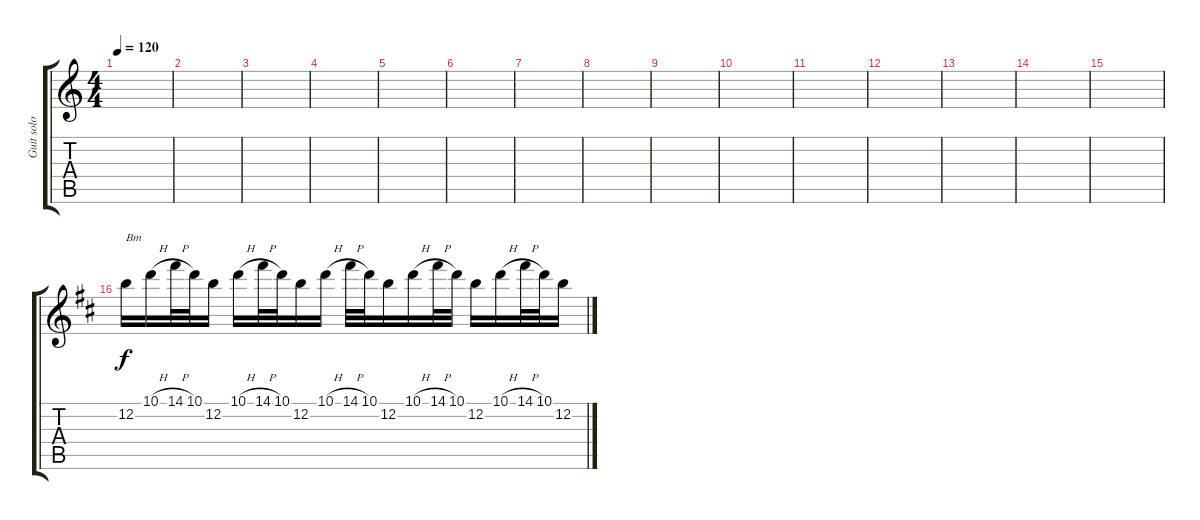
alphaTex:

\track ("Guit solo" "Guit solo") {instrument overdrivenguitar}
\staff {score tabs}
\tuning (E4 B3 G3 D3 A2 E2) {hide}
\ts (4 4)
\tempo 120
\clef g2
\ks c
|
|
|
|
|
|
|
|
|
|
|
|
|
|
|
\ks d
12.2.16{txt "Bm"} 10.1{h}.16 14.1{h}.32 10.1.32 12.2.16 10.1{h}.16 14.1{h}.32 10.1.32 12.2.16 10.1{h}.16 14.1{h}.32 10.1.32 12.2.16 10.1{h}.16 14.1{h}.32 10.1.32 12.2.16 10.1{h}.16 14.1{h}.32 10.1.32 12.2.16
